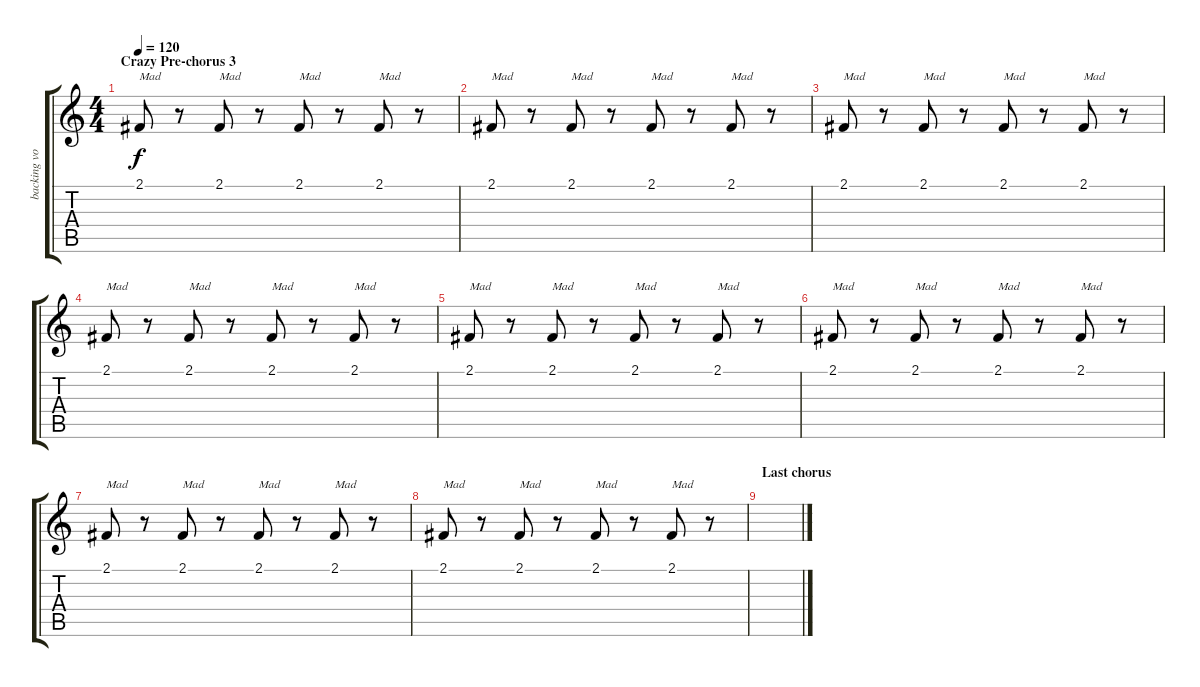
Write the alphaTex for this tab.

\track ("backing vocals" "backing vo") {instrument sopranosax}
\staff {score tabs}
\tuning (E4 B3 G3 D3 A2 E2) {hide}
\ts (4 4)
\section ("" "Crazy Pre-chorus 3")
\tempo 120
\clef g2
\ks c
2.1.8{txt "Mad" dy f} r.8 2.1.8{txt "Mad"} r.8 2.1.8{txt "Mad"} r.8 2.1.8{txt "Mad"} r.8 |
2.1.8{txt "Mad"} r.8 2.1.8{txt "Mad"} r.8 2.1.8{txt "Mad"} r.8 2.1.8{txt "Mad"} r.8 |
2.1.8{txt "Mad"} r.8 2.1.8{txt "Mad"} r.8 2.1.8{txt "Mad"} r.8 2.1.8{txt "Mad"} r.8 |
2.1.8{txt "Mad"} r.8 2.1.8{txt "Mad"} r.8 2.1.8{txt "Mad"} r.8 2.1.8{txt "Mad"} r.8 |
2.1.8{txt "Mad"} r.8 2.1.8{txt "Mad"} r.8 2.1.8{txt "Mad"} r.8 2.1.8{txt "Mad"} r.8 |
2.1.8{txt "Mad"} r.8 2.1.8{txt "Mad"} r.8 2.1.8{txt "Mad"} r.8 2.1.8{txt "Mad"} r.8 |
2.1.8{txt "Mad"} r.8 2.1.8{txt "Mad"} r.8 2.1.8{txt "Mad"} r.8 2.1.8{txt "Mad"} r.8 |
2.1.8{txt "Mad"} r.8 2.1.8{txt "Mad"} r.8 2.1.8{txt "Mad"} r.8 2.1.8{txt "Mad"} r.8 |
\section ("" "Last chorus")
